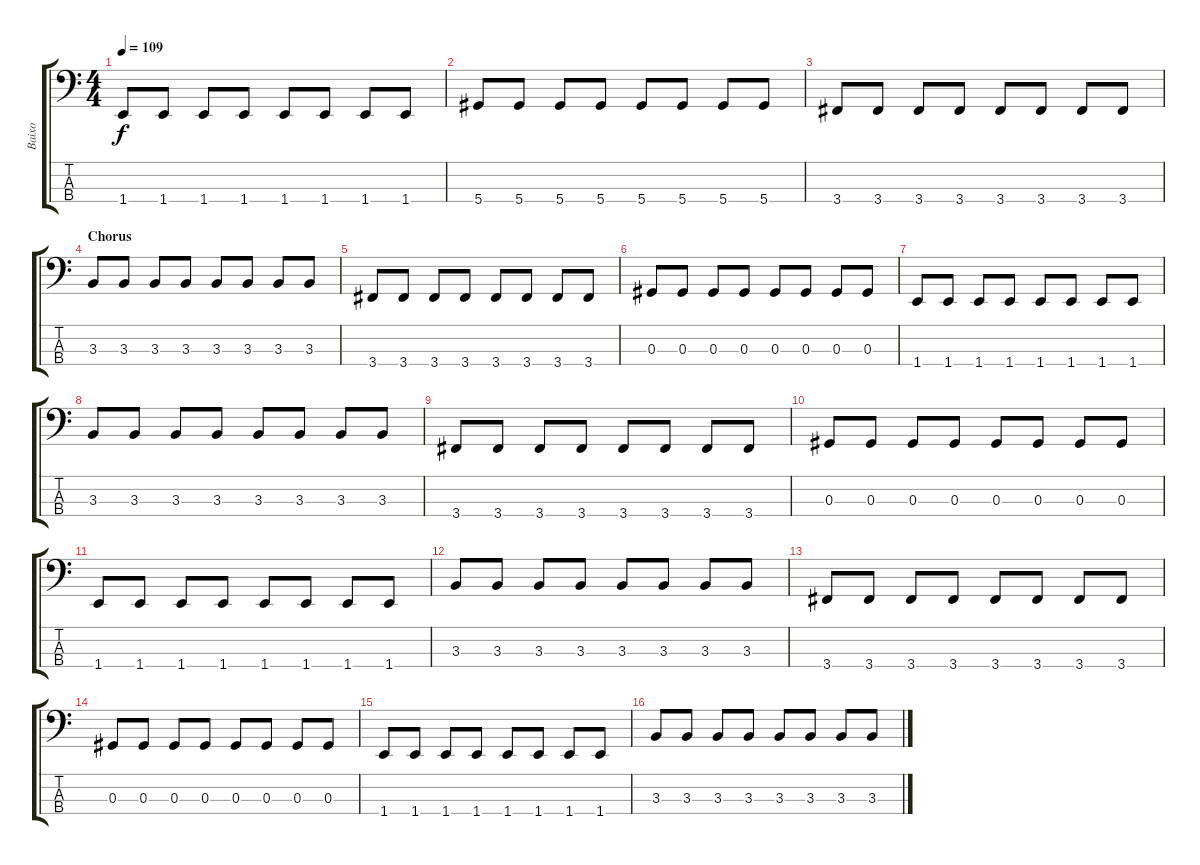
\track ("Baixo" "Baixo") {instrument electricbassfinger}
\staff {score tabs}
\tuning (Gb2 Db2 Ab1 Eb1) {hide}
\ts (4 4)
\tempo 109
\clef f4
\ks c
1.4.8{dy f} 1.4.8 1.4.8 1.4.8 1.4.8 1.4.8 1.4.8 1.4.8 |
5.4.8 5.4.8 5.4.8 5.4.8 5.4.8 5.4.8 5.4.8 5.4.8 |
3.4.8 3.4.8 3.4.8 3.4.8 3.4.8 3.4.8 3.4.8 3.4.8 |
\section ("" "Chorus")
3.3.8 3.3.8 3.3.8 3.3.8 3.3.8 3.3.8 3.3.8 3.3.8 |
3.4.8 3.4.8 3.4.8 3.4.8 3.4.8 3.4.8 3.4.8 3.4.8 |
0.3.8 0.3.8 0.3.8 0.3.8 0.3.8 0.3.8 0.3.8 0.3.8 |
1.4.8 1.4.8 1.4.8 1.4.8 1.4.8 1.4.8 1.4.8 1.4.8 |
3.3.8 3.3.8 3.3.8 3.3.8 3.3.8 3.3.8 3.3.8 3.3.8 |
3.4.8 3.4.8 3.4.8 3.4.8 3.4.8 3.4.8 3.4.8 3.4.8 |
0.3.8 0.3.8 0.3.8 0.3.8 0.3.8 0.3.8 0.3.8 0.3.8 |
1.4.8 1.4.8 1.4.8 1.4.8 1.4.8 1.4.8 1.4.8 1.4.8 |
3.3.8 3.3.8 3.3.8 3.3.8 3.3.8 3.3.8 3.3.8 3.3.8 |
3.4.8 3.4.8 3.4.8 3.4.8 3.4.8 3.4.8 3.4.8 3.4.8 |
0.3.8 0.3.8 0.3.8 0.3.8 0.3.8 0.3.8 0.3.8 0.3.8 |
1.4.8 1.4.8 1.4.8 1.4.8 1.4.8 1.4.8 1.4.8 1.4.8 |
3.3.8 3.3.8 3.3.8 3.3.8 3.3.8 3.3.8 3.3.8 3.3.8
